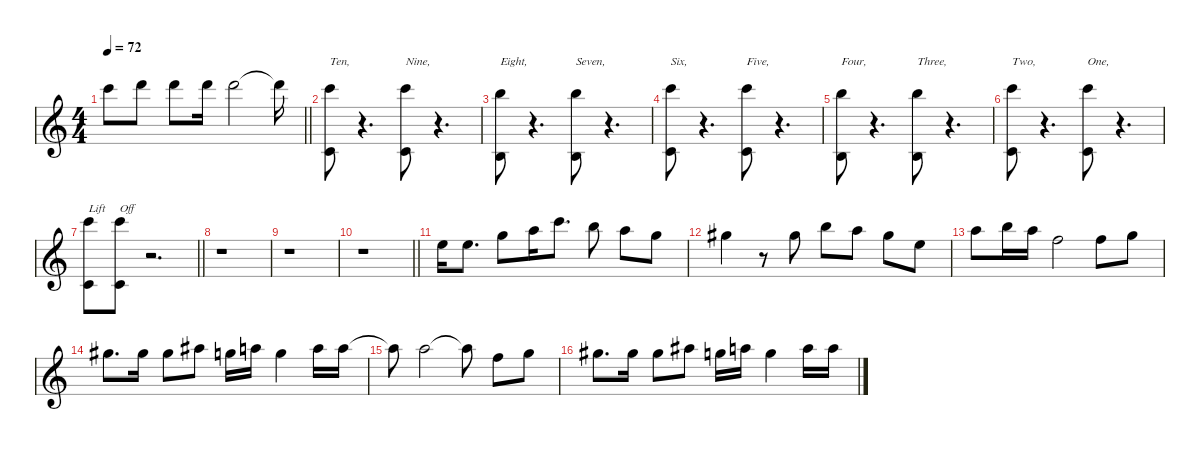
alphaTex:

\defaultSystemsLayout 4
\hideDynamics
\bracketExtendMode nobrackets
\singleTrackTrackNamePolicy hidden
\multiTrackTrackNamePolicy hidden
\otherSystemsTrackNameOrientation horizontal
\track ("Voice2" "od.guit.") {mute instrument overdrivenguitar}
\staff {score}
\tuning (E4 B3 G3 D3 A2 E2)
\ts (4 4)
\tempo 72
\clef g2
\barLineRight lightlight
\ks c
13.2.8{dy fff beam Down} 10.1.8{beam Down} 10.1.8{beam Down} 10.1.16{beam Down} 10.1.2{beam Down} 10.1{t}.16{dy f beam Down} |
(8.1 8.6).8{txt "Ten, " dy fff beam Down} r.4{d beam Down} (8.1 8.6).8{txt "Nine, " beam Down} r.4{d beam Down} |
(7.1 7.6).8{txt "Eight, " beam Down} r.4{d beam Down} (7.1 7.6).8{txt "Seven, " beam Down} r.4{d beam Down} |
(8.1 8.6).8{txt "Six," beam Down} r.4{d beam Down} (8.1 8.6).8{txt "Five," beam Down} r.4{d beam Down} |
(7.1 7.6).8{txt "Four, " beam Down} r.4{d beam Down} (7.1 7.6).8{txt "Three, " beam Down} r.4{d beam Down} |
(8.1 8.6).8{txt "Two, " beam Down} r.4{d beam Down} (8.1 8.6).8{txt "One, " beam Down} r.4{d beam Down} |
\barLineRight lightlight
(8.1 8.6).8{txt "Lift" beam Down} (8.1 8.6).8{txt "Off" beam Down} r.2{d beam Down} |
r.1{beam Down} |
r.1{beam Down} |
\barLineRight lightlight
r.1{beam Down} |
14.4.16{beam Down} 14.4.8{d beam Down} 12.3.8{beam Down} 14.3.16{beam Down} 13.2.8{d beam Down} 12.2.8{beam Down} 10.2.8{beam Down} 12.3.8{beam Down} |
13.3{acc #}.4{beam Down} r.8{beam Down} 13.3{acc #}.8{beam Down} 12.2.8{beam Down} 10.2.8{beam Down} 13.3{acc #}.8{beam Down} 14.4.8{beam Down} |
10.2.8{beam Down} 12.2.16{beam Down} 10.2.16{beam Down} 10.3.2{beam Down} 10.3.8{beam Down} 12.3.8{beam Down} |
13.3{acc #}.8{d beam Down} 13.3{acc #}.16{beam Down} 13.3{acc #}.8{beam Down} 11.2{acc #}.8{beam Down} 12.3.16{beam Down} 10.2.16{beam Down} 12.3.4{beam Down} 10.2.16{beam Down} 10.2.16{beam Down} |
10.2{t}.8{dy f beam Down} 10.2.2{dy fff beam Down} 10.2{t}.8{dy f beam Down} 10.3.8{dy fff beam Down} 8.2.8{beam Down} |
13.3{acc #}.8{d beam Down} 13.3{acc #}.16{beam Down} 13.3{acc #}.8{beam Down} 11.2{acc #}.8{beam Down} 12.3.16{beam Down} 10.2.16{beam Down} 12.3.4{beam Down} 10.2.16{beam Down} 10.2.16{beam Down}
